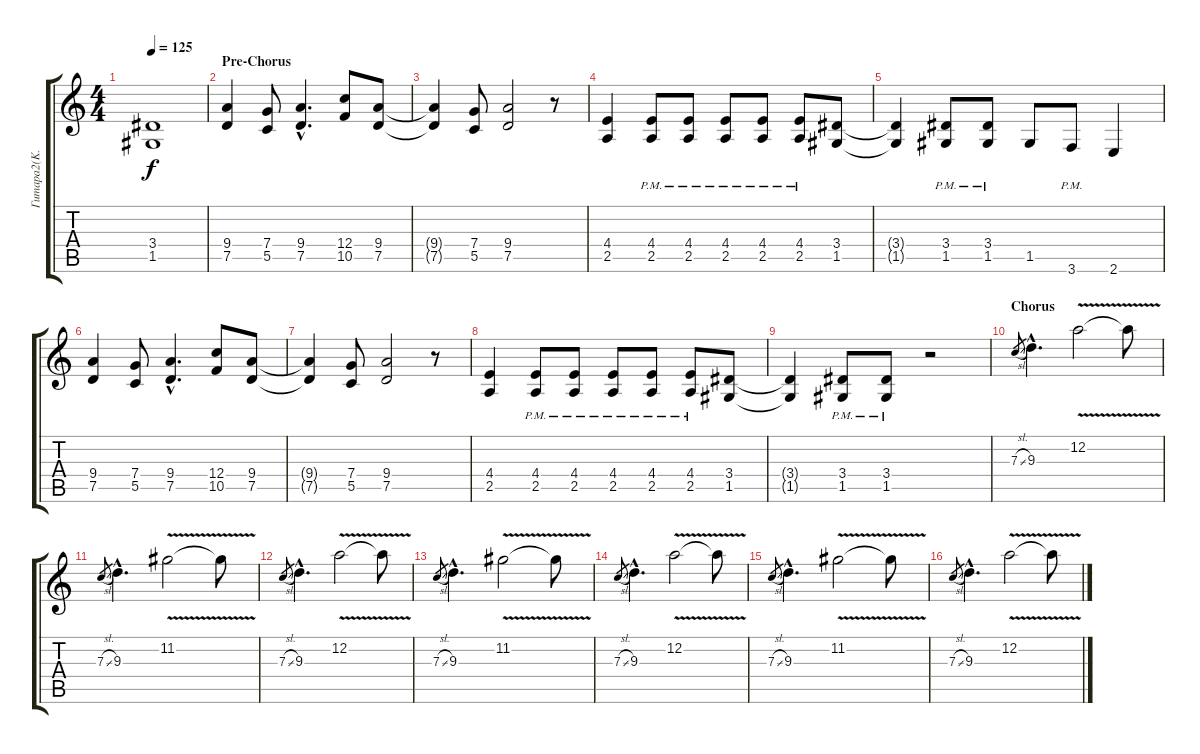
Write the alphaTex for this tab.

\track ("Гитара2(K. K. Downing)" "Гитара2(K.") {instrument distortionguitar}
\staff {score tabs}
\tuning (D4 A3 F3 C3 G2 D2) {hide}
\ts (4 4)
\tempo 125
\clef g2
\ks c
(3.4{t} 1.5{t}).1{dy f} |
\section ("" "Pre-Chorus")
(9.4 7.5).4{volume 13} (7.4 5.5).8 (9.4{hac} 7.5{hac}).4{d} (12.4 10.5).8 (9.4 7.5).8 |
(9.4{t} 7.5{t}).4 (7.4 5.5).8 (9.4 7.5).2 r.8 |
(4.4 2.5).4 (4.4{pm} 2.5{pm}).8 (4.4{pm} 2.5{pm}).8 (4.4{pm} 2.5{pm}).8 (4.4{pm} 2.5{pm}).8 (4.4{pm} 2.5{pm}).8 (3.4 1.5).8 |
(3.4{t} 1.5{t}).4 (3.4{pm} 1.5{pm}).8 (3.4{pm} 1.5{pm}).8 1.5.8 3.6{pm}.8 2.6.4 |
(9.4 7.5).4 (7.4 5.5).8 (9.4{hac} 7.5{hac}).4{d} (12.4 10.5).8 (9.4 7.5).8 |
(9.4{t} 7.5{t}).4 (7.4 5.5).8 (9.4 7.5).2 r.8 |
(4.4 2.5).4 (4.4{pm} 2.5{pm}).8 (4.4{pm} 2.5{pm}).8 (4.4{pm} 2.5{pm}).8 (4.4{pm} 2.5{pm}).8 (4.4{pm} 2.5{pm}).8 (3.4 1.5).8 |
(3.4{t} 1.5{t}).4 (3.4{pm} 1.5{pm}).8 (3.4{pm} 1.5{pm}).8 r.2 |
\section ("" "Chorus")
7.3{sl}.8{gr} 9.3{hac}.4{d volume 10} 12.2{v}.2 12.2{t}.8 |
7.3{sl}.8{gr} 9.3{hac}.4{d} 11.2{v}.2 11.2{t}.8 |
7.3{sl}.8{gr} 9.3{hac}.4{d} 12.2{v}.2 12.2{t}.8 |
7.3{sl}.8{gr} 9.3{hac}.4{d} 11.2{v}.2 11.2{t}.8 |
7.3{sl}.8{gr} 9.3{hac}.4{d} 12.2{v}.2 12.2{t}.8 |
7.3{sl}.8{gr} 9.3{hac}.4{d} 11.2{v}.2 11.2{t}.8 |
7.3{sl}.8{gr} 9.3{hac}.4{d} 12.2{v}.2 12.2{t}.8
